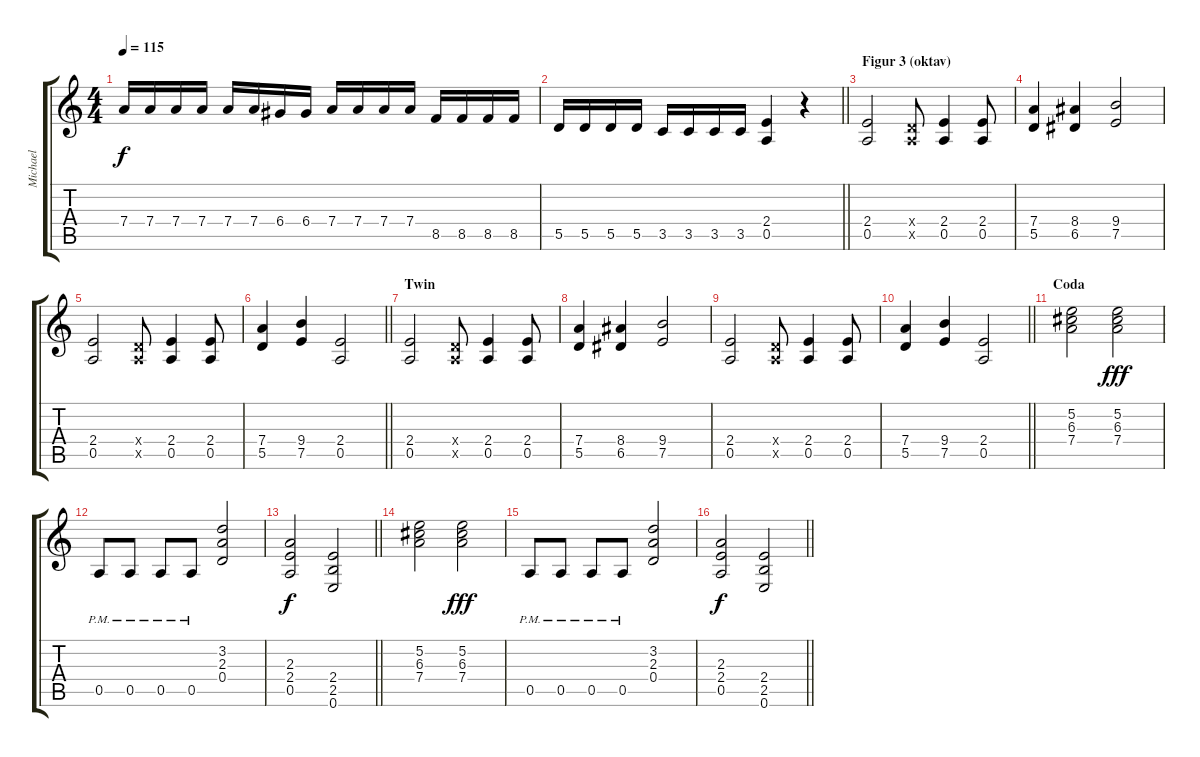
\track ("Michael" "Michael") {instrument distortionguitar}
\staff {score tabs}
\tuning (E4 B3 G3 D3 A2 E2) {hide}
\ts (4 4)
\tempo 115
\clef g2
\ks c
7.4.16{dy f} 7.4.16 7.4.16 7.4.16 7.4.16 7.4.16 6.4.16 6.4.16 7.4.16 7.4.16 7.4.16 7.4.16 8.5.16 8.5.16 8.5.16 8.5.16 |
\barLineRight lightlight
5.5.16 5.5.16 5.5.16 5.5.16 3.5.16 3.5.16 3.5.16 3.5.16 (2.4 0.5).4 r.4 |
\section ("" "Figur 3 (oktav)")
(2.4 0.5).2 (0.4{x} 0.5{x}).8 (2.4 0.5).4 (2.4 0.5).8 |
(7.4 5.5).4 (8.4 6.5).4 (9.4 7.5).2 |
(2.4 0.5).2 (0.4{x} 0.5{x}).8 (2.4 0.5).4 (2.4 0.5).8 |
\barLineRight lightlight
(7.4 5.5).4 (9.4 7.5).4 (2.4 0.5).2 |
\section ("" "Twin")
(2.4 0.5).2 (0.4{x} 0.5{x}).8 (2.4 0.5).4 (2.4 0.5).8 |
(7.4 5.5).4 (8.4 6.5).4 (9.4 7.5).2 |
(2.4 0.5).2 (0.4{x} 0.5{x}).8 (2.4 0.5).4 (2.4 0.5).8 |
\barLineRight lightlight
(7.4 5.5).4 (9.4 7.5).4 (2.4 0.5).2 |
\section ("" "Coda")
(5.2 6.3 7.4).2 (5.2 6.3 7.4).2{dy fff} |
0.5{pm}.8 0.5{pm}.8 0.5{pm}.8 0.5{pm}.8 (3.2 2.3 0.4).2 |
\barLineRight lightlight
(2.3 2.4 0.5).2{dy f} (2.4 2.5 0.6).2 |
(5.2 6.3 7.4).2 (5.2 6.3 7.4).2{dy fff} |
0.5{pm}.8 0.5{pm}.8 0.5{pm}.8 0.5{pm}.8 (3.2 2.3 0.4).2 |
\barLineRight lightlight
(2.3 2.4 0.5).2{dy f} (2.4 2.5 0.6).2
